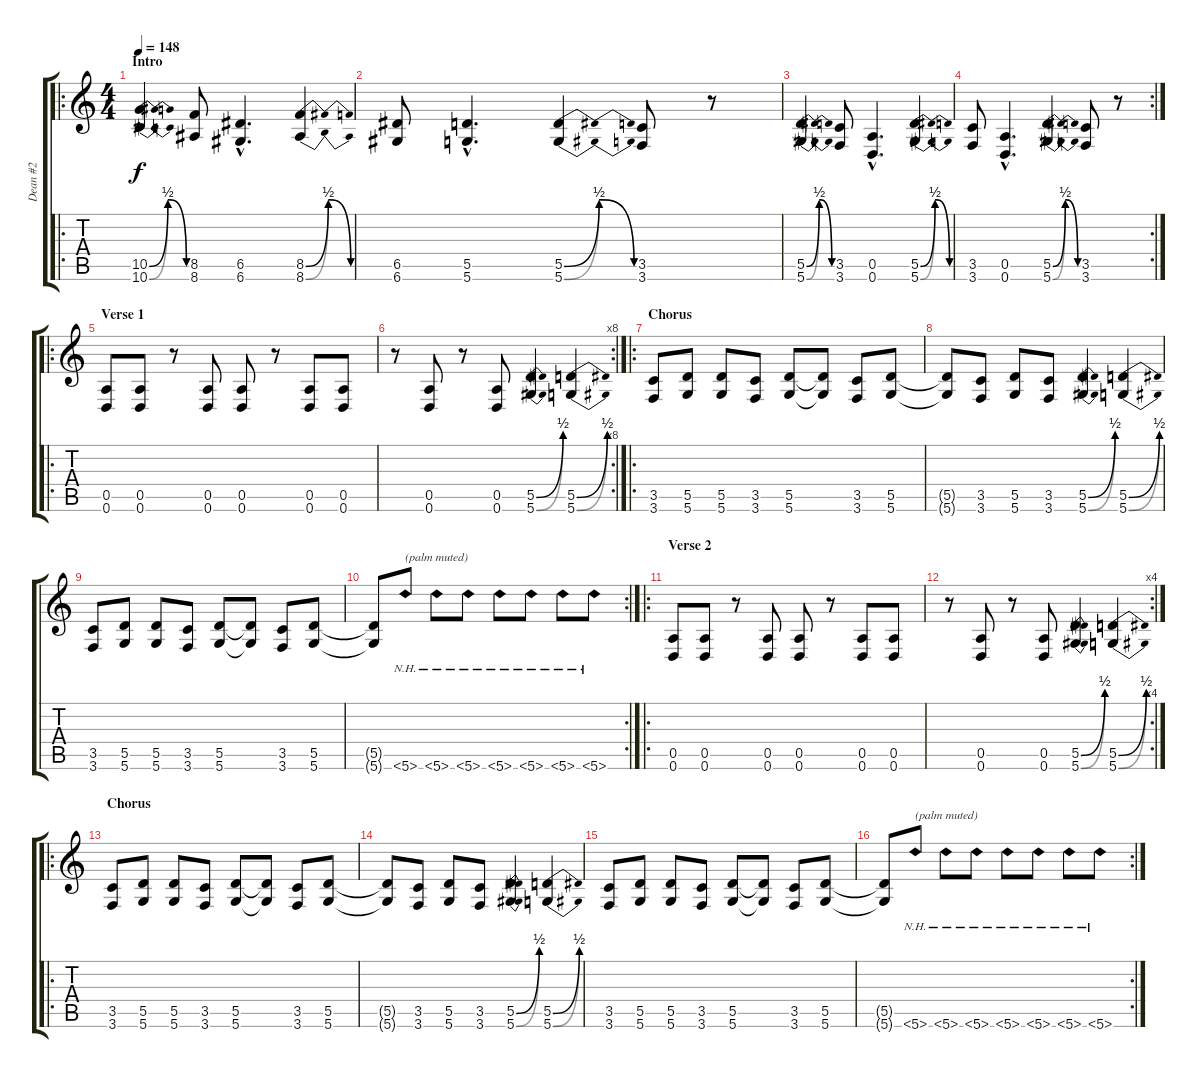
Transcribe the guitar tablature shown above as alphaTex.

\track ("Dean #2" "Dean #2") {instrument distortionguitar}
\staff {score tabs}
\tuning (E4 B3 G3 D3 A2 D2) {hide}
\ro
\ts (4 4)
\section ("" "Intro")
\tempo 148
\clef g2
\ks c
(10.5{be (bendrelease 0 0 30 2 30 2 60 0)} 10.6{be (bendrelease 0 0 30 2 30 2 60 0)}).4{dy f instrument distortionguitar} (8.5 8.6).8 (6.5{hac} 6.6{hac}).4{d} (8.5{be (bendrelease 0 0 30 2 30 2 60 0)} 8.6{be (bendrelease 0 0 30 2 30 2 60 0)}).4 |
(6.5 6.6).8 (5.5{hac} 5.6{hac}).4{d} (5.5{be (bendrelease 0 0 30 2 30 2 60 0)} 5.6{be (bendrelease 0 0 30 2 30 2 60 0)}).4 (3.5 3.6).8 r.8 |
(5.5{be (bendrelease 0 0 30 2 30 2 60 0)} 5.6{be (bendrelease 0 0 30 2 30 2 60 0)}).4 (3.5 3.6).8 (0.5{hac} 0.6{hac}).4{d} (5.5{be (bendrelease 0 0 30 2 30 2 60 0)} 5.6{be (bendrelease 0 0 30 2 30 2 60 0)}).4 |
\rc 2
(3.5 3.6).8 (0.5{hac} 0.6{hac}).4{d} (5.5{be (bendrelease 0 0 30 2 30 2 60 0)} 5.6{be (bendrelease 0 0 30 2 30 2 60 0)}).4 (3.5 3.6).8 r.8 |
\ro
\section ("" "Verse 1")
(0.5 0.6).8 (0.5 0.6).8 r.8 (0.5 0.6).8 (0.5 0.6).8 r.8 (0.5 0.6).8 (0.5 0.6).8 |
\rc 8
r.8 (0.5 0.6).8 r.8 (0.5 0.6).8 (5.5{be (bend 0 0 60 2)} 5.6{be (bend 0 0 60 2)}).4 (5.5{be (bend 0 0 60 2)} 5.6{be (bend 0 0 60 2)}).4 |
\ro
\section ("" "Chorus")
(3.5 3.6).8 (5.5 5.6).8 (5.5 5.6).8 (3.5 3.6).8 (5.5 5.6).8 (5.5{t} 5.6{t}).8 (3.5 3.6).8 (5.5 5.6).8 |
(5.5{t} 5.6{t}).8 (3.5 3.6).8 (5.5 5.6).8 (3.5 3.6).8 (5.5{be (bend 0 0 60 2)} 5.6{be (bend 0 0 60 2)}).4 (5.5{be (bend 0 0 60 2)} 5.6{be (bend 0 0 60 2)}).4 |
(3.5 3.6).8 (5.5 5.6).8 (5.5 5.6).8 (3.5 3.6).8 (5.5 5.6).8 (5.5{t} 5.6{t}).8 (3.5 3.6).8 (5.5 5.6).8 |
\rc 2
(5.5{t} 5.6{t}).8 5.6{nh}.8{txt "(palm muted)"} 5.6{nh}.8 5.6{nh}.8 5.6{nh}.8 5.6{nh}.8 5.6{nh}.8 5.6{nh}.8 |
\ro
\section ("" "Verse 2")
(0.5 0.6).8 (0.5 0.6).8 r.8 (0.5 0.6).8 (0.5 0.6).8 r.8 (0.5 0.6).8 (0.5 0.6).8 |
\rc 4
r.8 (0.5 0.6).8 r.8 (0.5 0.6).8 (5.5{be (bend 0 0 60 2)} 5.6{be (bend 0 0 60 2)}).4 (5.5{be (bend 0 0 60 2)} 5.6{be (bend 0 0 60 2)}).4 |
\ro
\section ("" "Chorus")
(3.5 3.6).8 (5.5 5.6).8 (5.5 5.6).8 (3.5 3.6).8 (5.5 5.6).8 (5.5{t} 5.6{t}).8 (3.5 3.6).8 (5.5 5.6).8 |
(5.5{t} 5.6{t}).8 (3.5 3.6).8 (5.5 5.6).8 (3.5 3.6).8 (5.5{be (bend 0 0 60 2)} 5.6{be (bend 0 0 60 2)}).4 (5.5{be (bend 0 0 60 2)} 5.6{be (bend 0 0 60 2)}).4 |
(3.5 3.6).8 (5.5 5.6).8 (5.5 5.6).8 (3.5 3.6).8 (5.5 5.6).8 (5.5{t} 5.6{t}).8 (3.5 3.6).8 (5.5 5.6).8 |
\rc 2
(5.5{t} 5.6{t}).8 5.6{nh}.8{txt "(palm muted)"} 5.6{nh}.8 5.6{nh}.8 5.6{nh}.8 5.6{nh}.8 5.6{nh}.8 5.6{nh}.8
